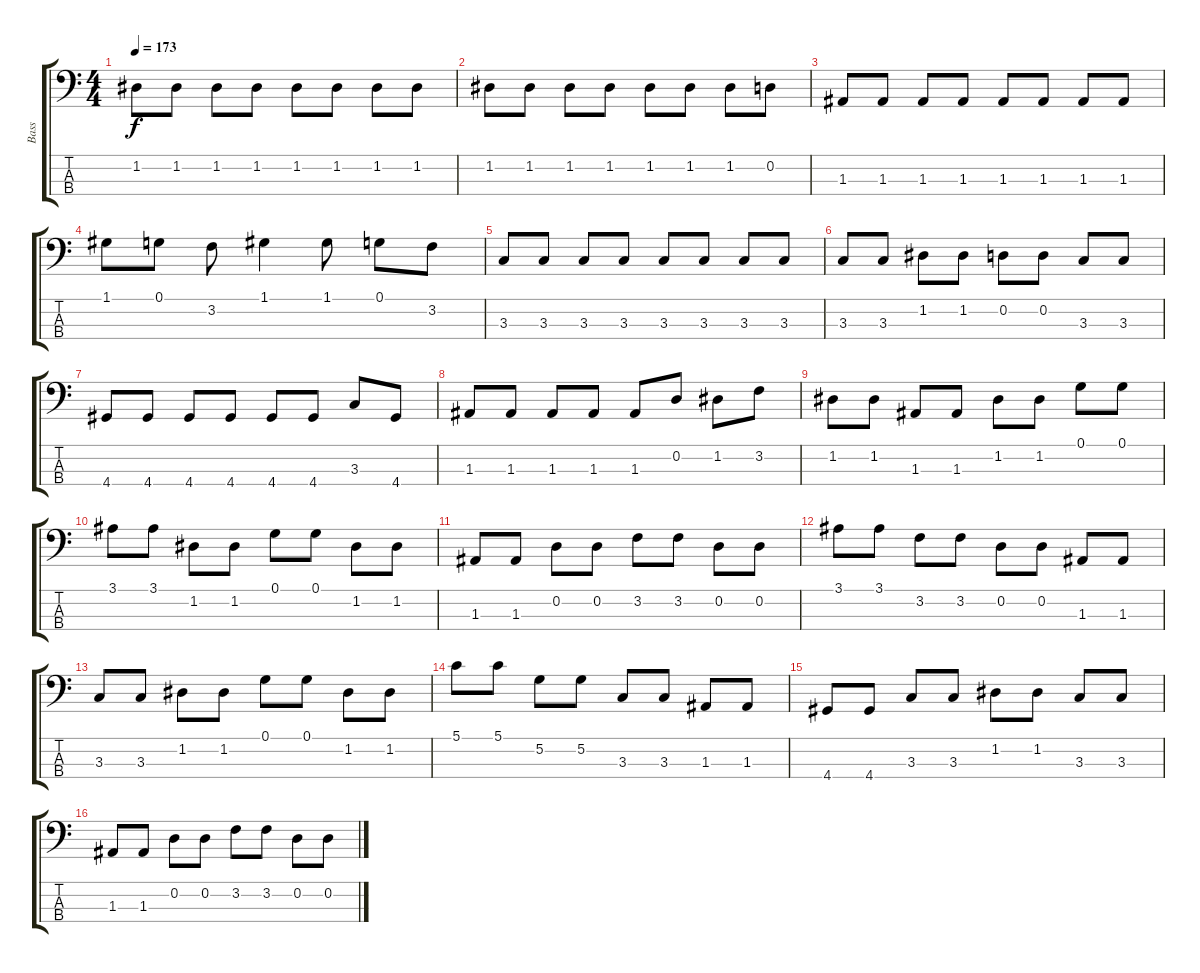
\track ("Bass" "Bass") {solo instrument slapbass1}
\staff {score tabs}
\tuning (G2 D2 A1 E1) {hide}
\ts (4 4)
\tempo 173
\clef f4
\ks c
1.2.8{dy f} 1.2.8 1.2.8 1.2.8 1.2.8 1.2.8 1.2.8 1.2.8 |
1.2.8 1.2.8 1.2.8 1.2.8 1.2.8 1.2.8 1.2.8 0.2.8 |
1.3.8 1.3.8 1.3.8 1.3.8 1.3.8 1.3.8 1.3.8 1.3.8 |
1.1.8 0.1.8 3.2.8 1.1.4 1.1.8 0.1.8 3.2.8 |
3.3.8 3.3.8 3.3.8 3.3.8 3.3.8 3.3.8 3.3.8 3.3.8 |
3.3.8 3.3.8 1.2.8 1.2.8 0.2.8 0.2.8 3.3.8 3.3.8 |
4.4.8 4.4.8 4.4.8 4.4.8 4.4.8 4.4.8 3.3.8 4.4.8 |
1.3.8 1.3.8 1.3.8 1.3.8 1.3.8 0.2.8 1.2.8 3.2.8 |
1.2.8 1.2.8 1.3.8 1.3.8 1.2.8 1.2.8 0.1.8 0.1.8 |
3.1.8 3.1.8 1.2.8 1.2.8 0.1.8 0.1.8 1.2.8 1.2.8 |
1.3.8 1.3.8 0.2.8 0.2.8 3.2.8 3.2.8 0.2.8 0.2.8 |
3.1.8 3.1.8 3.2.8 3.2.8 0.2.8 0.2.8 1.3.8 1.3.8 |
3.3.8 3.3.8 1.2.8 1.2.8 0.1.8 0.1.8 1.2.8 1.2.8 |
5.1.8 5.1.8 5.2.8 5.2.8 3.3.8 3.3.8 1.3.8 1.3.8 |
4.4.8 4.4.8 3.3.8 3.3.8 1.2.8 1.2.8 3.3.8 3.3.8 |
1.3.8 1.3.8 0.2.8 0.2.8 3.2.8 3.2.8 0.2.8 0.2.8
